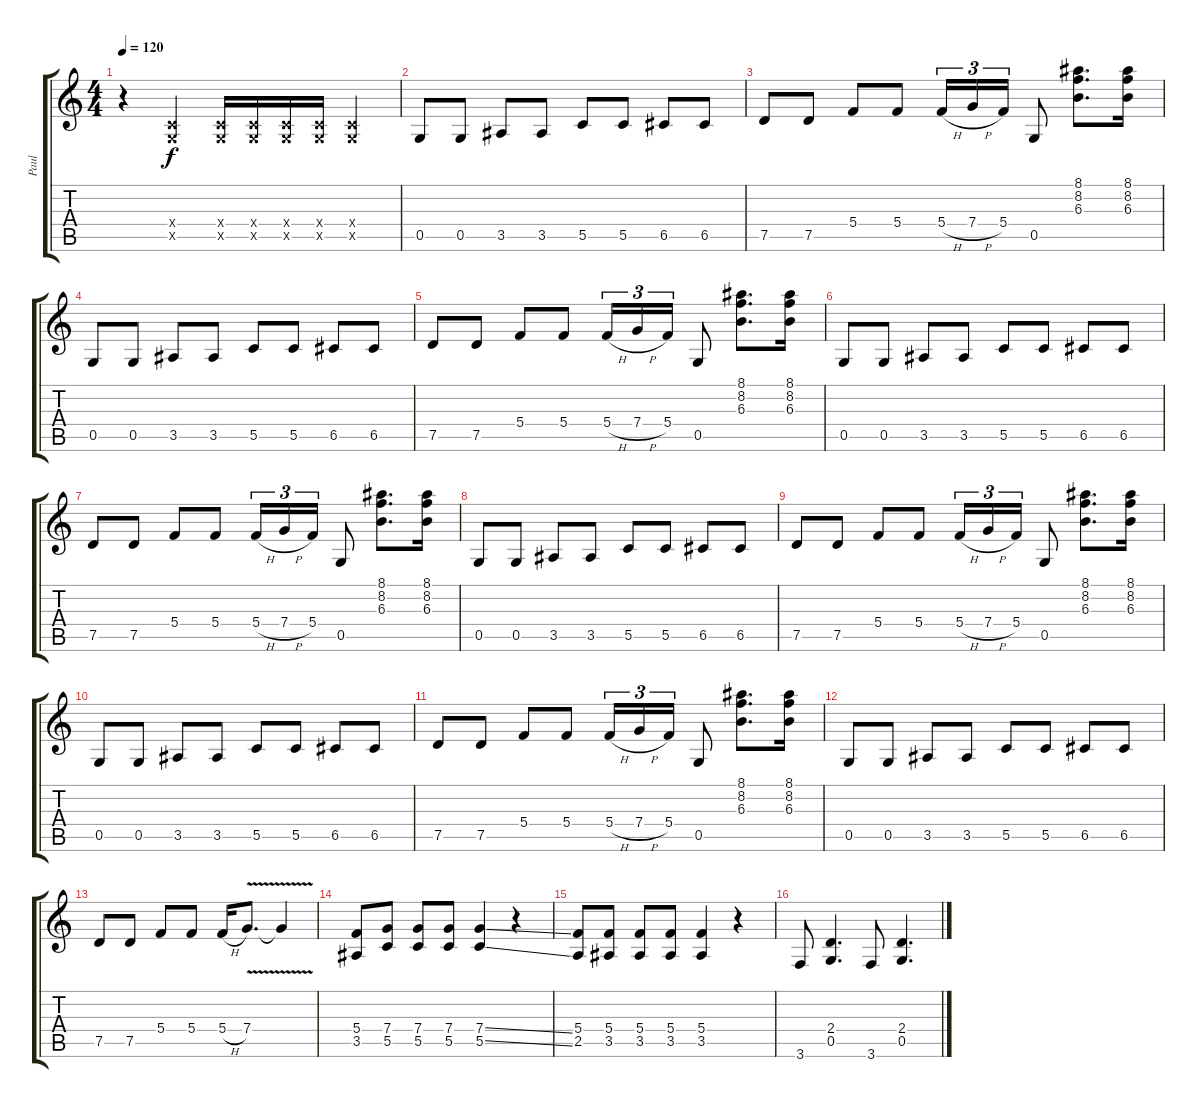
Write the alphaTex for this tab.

\track ("Paul" "Paul") {instrument distortionguitar}
\staff {score tabs}
\tuning (D4 A3 F3 C3 G2 D2) {hide}
\ts (4 4)
\tempo 120
\clef g2
\ks c
r.4{dy f instrument distortionguitar} (0.4{x} 0.5{x}).4 (0.4{x} 0.5{x}).16 (0.4{x} 0.5{x}).16 (0.4{x} 0.5{x}).16 (0.4{x} 0.5{x}).16 (0.4{x} 0.5{x}).4 |
0.5.8 0.5.8 3.5.8 3.5.8 5.5.8 5.5.8 6.5.8 6.5.8 |
7.5.8 7.5.8 5.4.8 5.4.8 5.4{h}.16{tu (3 2)} 7.4{h}.16{tu (3 2)} 5.4.16{tu (3 2)} 0.5.8 (8.1 8.2 6.3).8{d} (8.1 8.2 6.3).16 |
0.5.8 0.5.8 3.5.8 3.5.8 5.5.8 5.5.8 6.5.8 6.5.8 |
7.5.8 7.5.8 5.4.8 5.4.8 5.4{h}.16{tu (3 2)} 7.4{h}.16{tu (3 2)} 5.4.16{tu (3 2)} 0.5.8 (8.1 8.2 6.3).8{d} (8.1 8.2 6.3).16 |
0.5.8 0.5.8 3.5.8 3.5.8 5.5.8 5.5.8 6.5.8 6.5.8 |
7.5.8 7.5.8 5.4.8 5.4.8 5.4{h}.16{tu (3 2)} 7.4{h}.16{tu (3 2)} 5.4.16{tu (3 2)} 0.5.8 (8.1 8.2 6.3).8{d} (8.1 8.2 6.3).16 |
0.5.8 0.5.8 3.5.8 3.5.8 5.5.8 5.5.8 6.5.8 6.5.8 |
7.5.8 7.5.8 5.4.8 5.4.8 5.4{h}.16{tu (3 2)} 7.4{h}.16{tu (3 2)} 5.4.16{tu (3 2)} 0.5.8 (8.1 8.2 6.3).8{d} (8.1 8.2 6.3).16 |
0.5.8 0.5.8 3.5.8 3.5.8 5.5.8 5.5.8 6.5.8 6.5.8 |
7.5.8 7.5.8 5.4.8 5.4.8 5.4{h}.16{tu (3 2)} 7.4{h}.16{tu (3 2)} 5.4.16{tu (3 2)} 0.5.8 (8.1 8.2 6.3).8{d} (8.1 8.2 6.3).16 |
0.5.8 0.5.8 3.5.8 3.5.8 5.5.8 5.5.8 6.5.8 6.5.8 |
7.5.8 7.5.8 5.4.8 5.4.8 5.4{h}.16 7.4{v}.8{d} 7.4{t}.4 |
(5.4 3.5).8 (7.4 5.5).8 (7.4 5.5).8 (7.4 5.5).8 (7.4{ss} 5.5{ss}).4 r.4 |
(5.4 2.5).8 (5.4 3.5).8 (5.4 3.5).8 (5.4 3.5).8 (5.4 3.5).4 r.4 |
3.6.8 (2.4 0.5).4{d} 3.6.8 (2.4 0.5).4{d}
